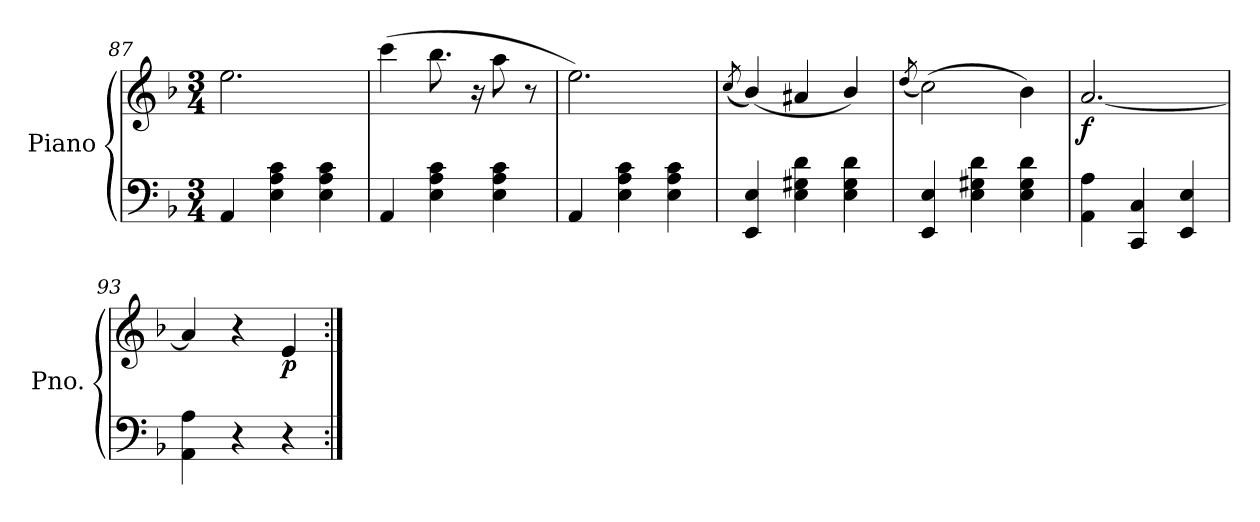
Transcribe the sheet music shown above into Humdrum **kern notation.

**kern	**kern	**dynam
*part1	*part1	*part1
*staff2	*staff1	*staff1/2
*I"Piano	*	*
*I'Pno.	*	*
!!LO:LB:g=z
*clefF4	*clefG2	*
*k[b-]	*k[b-]	*
*M3/4	*M3/4	*
=87	=87	=87
4AA/	2.ee\	.
4E\ 4A\ 4c\	.	.
4E\ 4A\ 4c\	.	.
=88	=88	=88
4AA/	(>4ccc\	.
4E\ 4A\ 4c\	8.bb-\	.
.	16r	.
4E\ 4A\ 4c\	8aa\	.
.	8r	.
=89	=89	=89
4AA/	2.ee\)	.
4E\ 4A\ 4c\	.	.
4E\ 4A\ 4c\	.	.
=90	=90	=90
.	(<8qcc/	.
4EE/ 4E/	(<4b-/)	.
4E\ 4G#X\ 4d\	4a#X/	.
4E\ 4G#\ 4d\	4b-/)	.
=91	=91	=91
.	(<8qdd/	.
4EE/ 4E/	(>2cc\)	.
4E\ 4G#X\ 4d\	.	.
4E\ 4G#\ 4d\	4b-\)	.
=92	=92	=92
!	!	!LO:DY:b
4AA\ 4A\	[2.a/	f
4CC/ 4C/	.	.
4EE/ 4E/	.	.
=93	=93	=93
4AA\ 4A\	4a/]	.
4r	4r	.
!	!	!LO:DY:b
4r	4e/	p
=:|!	=:|!	=:|!
*-	*-	*-
